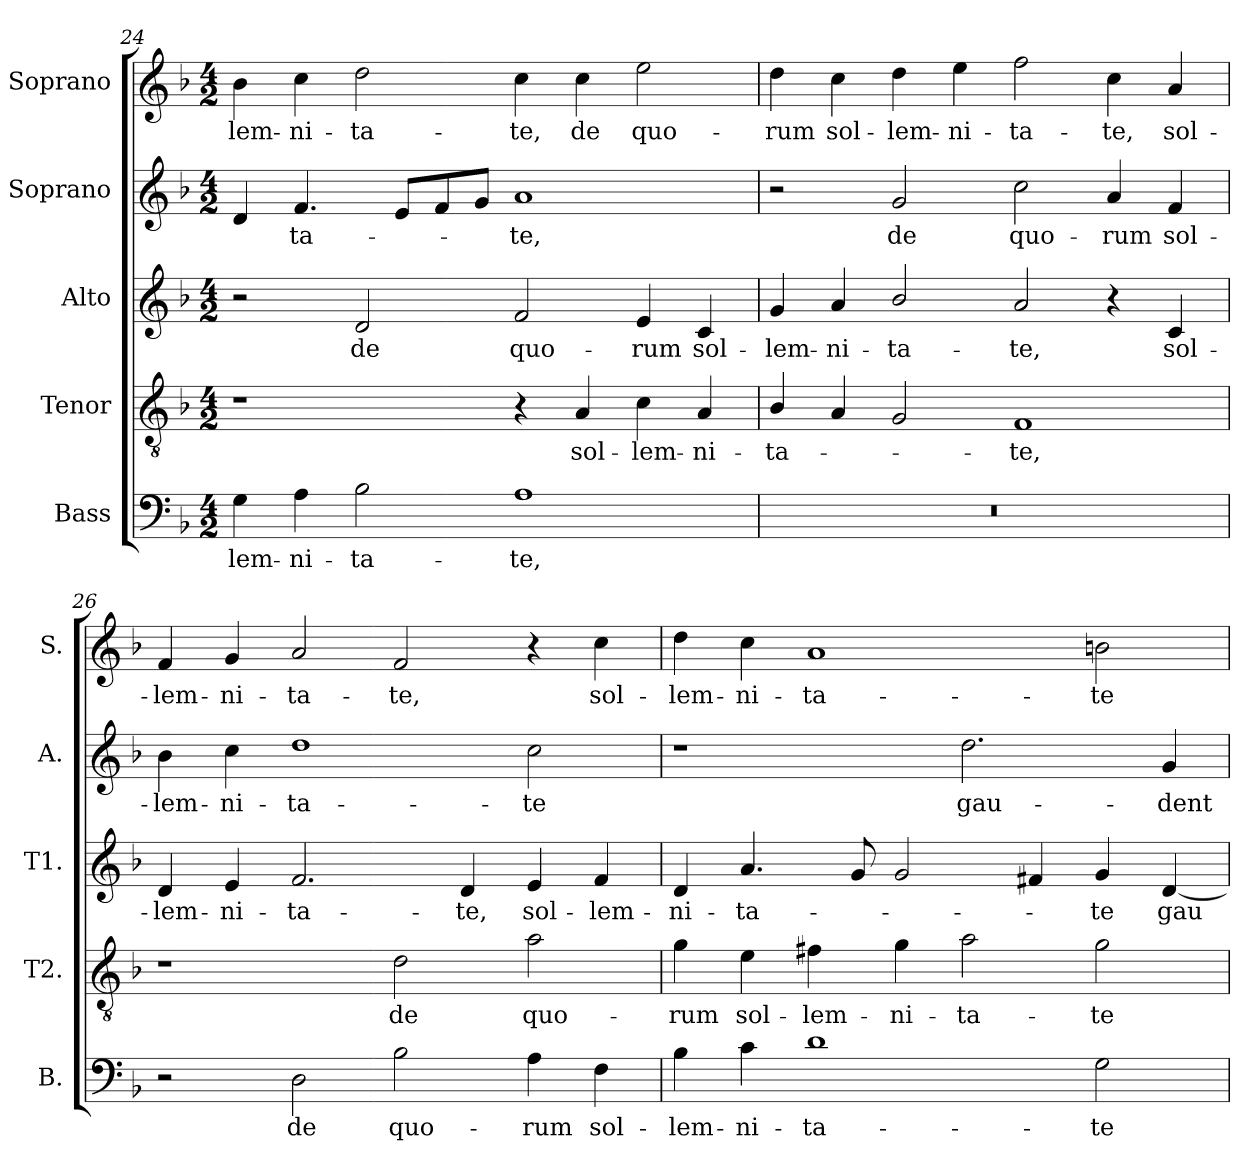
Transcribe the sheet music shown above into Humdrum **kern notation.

**kern	**text	**kern	**text	**kern	**text	**kern	**text	**kern	**text
*part5	*part5	*part4	*part4	*part3	*part3	*part2	*part2	*part1	*part1
*staff5	*staff5	*staff4	*staff4	*staff3	*staff3	*staff2	*staff2	*staff1	*staff1
*I"Bass	*	*I"Tenor	*	*I"Alto	*	*I"Soprano	*	*I"Soprano	*
*I'B.	*	*I'T2.	*	*I'T1.	*	*I'A.	*	*I'S.	*
!!LO:PB:g=z
*clefF4	*	*clefGv2	*	*clefG2	*	*clefG2	*	*clefG2	*
*	*	*ITrd7c12	*	*	*	*	*	*	*
*k[b-]	*	*k[b-]	*	*k[b-]	*	*k[b-]	*	*k[b-]	*
*F:	*	*F:	*	*F:	*	*F:	*	*F:	*
*M4/2	*	*M4/2	*	*M4/2	*	*M4/2	*	*M4/2	*
=24	=24	=24	=24	=24	=24	=24	=24	=24	=24
!	!LO:LY:b:color=#000000	!	!	!	!	!	!	!	!
!	!	!	!	!	!	!	!	!	!LO:LY:b:color=#000000
4Gi\	-lem-	1r	.	2r	.	4di/	.	4b-i\	-lem-
!	!LO:LY:b:color=#000000	!	!	!	!	!	!	!	!
!	!	!	!	!	!	!	!LO:LY:b:color=#000000	!	!
!	!	!	!	!	!	!	!	!	!LO:LY:b:color=#000000
4Ai\	-ni-	.	.	.	.	4.fi/	-ta-	4cci\	-ni-
!	!LO:LY:b:color=#000000	!	!	!	!	!	!	!	!
!	!	!	!	!	!LO:LY:b:color=#000000	!	!	!	!
!	!	!	!	!	!	!	!	!	!LO:LY:b:color=#000000
2B-i\	-ta-	.	.	2di/	de	.	.	2ddi\	-ta-
.	.	.	.	.	.	8ei/L	.	.	.
.	.	.	.	.	.	8fi/	.	.	.
.	.	.	.	.	.	8gi/J	.	.	.
!	!LO:LY:b:color=#000000	!	!	!	!	!	!	!	!
!	!	!	!	!	!LO:LY:b:color=#000000	!	!	!	!
!	!	!	!	!	!	!	!LO:LY:b:color=#000000	!	!
!	!	!	!	!	!	!	!	!	!LO:LY:b:color=#000000
1Ai	-te,	4r	.	2fi/	quo-	1ai	-te,	4cci\	-te,
!	!	!	!LO:LY:b:color=#000000	!	!	!	!	!	!
!	!	!	!	!	!	!	!	!	!LO:LY:b:color=#000000
.	.	4AAi/	sol-	.	.	.	.	4cci\	de
!	!	!	!LO:LY:b:color=#000000	!	!	!	!	!	!
!	!	!	!	!	!LO:LY:b:color=#000000	!	!	!	!
!	!	!	!	!	!	!	!	!	!LO:LY:b:color=#000000
.	.	4Ci\	-lem-	4ei/	-rum	.	.	2eei\	quo-
!	!	!	!LO:LY:b:color=#000000	!	!	!	!	!	!
!	!	!	!	!	!LO:LY:b:color=#000000	!	!	!	!
.	.	4AAi/	-ni-	4ci/	sol-	.	.	.	.
=25	=25	=25	=25	=25	=25	=25	=25	=25	=25
!LO:N:vis=1	!	!	!	!	!	!	!	!	!
!	!	!	!LO:LY:b:color=#000000	!	!	!	!	!	!
!	!	!	!	!	!LO:LY:b:color=#000000	!	!	!	!
!	!	!	!	!	!	!	!	!	!LO:LY:b:color=#000000
0r	.	4BB-i/	-ta-	4gi/	-lem-	2r	.	4ddi\	-rum
!	!	!	!	!	!LO:LY:b:color=#000000	!	!	!	!
!	!	!	!	!	!	!	!	!	!LO:LY:b:color=#000000
.	.	4AAi/	.	4ai/	-ni-	.	.	4cci\	sol-
!	!	!	!	!	!LO:LY:b:color=#000000	!	!	!	!
!	!	!	!	!	!	!	!LO:LY:b:color=#000000	!	!
!	!	!	!	!	!	!	!	!	!LO:LY:b:color=#000000
.	.	2GGi/	.	2b-i/	-ta-	2gi/	de	4ddi\	-lem-
!	!	!	!	!	!	!	!	!	!LO:LY:b:color=#000000
.	.	.	.	.	.	.	.	4eei\	-ni-
!	!	!	!LO:LY:b:color=#000000	!	!	!	!	!	!
!	!	!	!	!	!LO:LY:b:color=#000000	!	!	!	!
!	!	!	!	!	!	!	!LO:LY:b:color=#000000	!	!
!	!	!	!	!	!	!	!	!	!LO:LY:b:color=#000000
.	.	1FFi	-te,	2ai/	-te,	2cci\	quo-	2ffi\	-ta-
!	!	!	!	!	!	!	!LO:LY:b:color=#000000	!	!
!	!	!	!	!	!	!	!	!	!LO:LY:b:color=#000000
.	.	.	.	4r	.	4ai/	-rum	4cci\	-te,
!	!	!	!	!	!LO:LY:b:color=#000000	!	!	!	!
!	!	!	!	!	!	!	!LO:LY:b:color=#000000	!	!
!	!	!	!	!	!	!	!	!	!LO:LY:b:color=#000000
.	.	.	.	4ci/	sol-	4fi/	sol-	4ai/	sol-
=26	=26	=26	=26	=26	=26	=26	=26	=26	=26
!	!	!	!	!	!LO:LY:b:color=#000000	!	!	!	!
!	!	!	!	!	!	!	!LO:LY:b:color=#000000	!	!
!	!	!	!	!	!	!	!	!	!LO:LY:b:color=#000000
2r	.	1r	.	4di/	-lem-	4b-i\	-lem-	4fi/	-lem-
!	!	!	!	!	!LO:LY:b:color=#000000	!	!	!	!
!	!	!	!	!	!	!	!LO:LY:b:color=#000000	!	!
!	!	!	!	!	!	!	!	!	!LO:LY:b:color=#000000
.	.	.	.	4ei/	-ni-	4cci\	-ni-	4gi/	-ni-
!	!LO:LY:b:color=#000000	!	!	!	!	!	!	!	!
!	!	!	!	!	!LO:LY:b:color=#000000	!	!	!	!
!	!	!	!	!	!	!	!LO:LY:b:color=#000000	!	!
!	!	!	!	!	!	!	!	!	!LO:LY:b:color=#000000
2Di\	de	.	.	2.fi/	-ta-	1ddi	-ta-	2ai/	-ta-
!	!LO:LY:b:color=#000000	!	!	!	!	!	!	!	!
!	!	!	!LO:LY:b:color=#000000	!	!	!	!	!	!
!	!	!	!	!	!	!	!	!	!LO:LY:b:color=#000000
2B-i\	quo-	2Di\	de	.	.	.	.	2fi/	-te,
!	!	!	!	!	!LO:LY:b:color=#000000	!	!	!	!
.	.	.	.	4di/	-te,	.	.	.	.
!	!LO:LY:b:color=#000000	!	!	!	!	!	!	!	!
!	!	!	!LO:LY:b:color=#000000	!	!	!	!	!	!
!	!	!	!	!	!LO:LY:b:color=#000000	!	!	!	!
!	!	!	!	!	!	!	!LO:LY:b:color=#000000	!	!
4Ai\	-rum	2Ai\	quo-	4ei/	sol-	2cci\	-te	4r	.
!	!LO:LY:b:color=#000000	!	!	!	!	!	!	!	!
!	!	!	!	!	!LO:LY:b:color=#000000	!	!	!	!
!	!	!	!	!	!	!	!	!	!LO:LY:b:color=#000000
4Fi\	sol-	.	.	4fi/	-lem-	.	.	4cci\	sol-
!!LO:LB:g=z
=27	=27	=27	=27	=27	=27	=27	=27	=27	=27
!	!LO:LY:b:color=#000000	!	!	!	!	!	!	!	!
!	!	!	!LO:LY:b:color=#000000	!	!	!	!	!	!
!	!	!	!	!	!LO:LY:b:color=#000000	!	!	!	!
!	!	!	!	!	!	!	!	!	!LO:LY:b:color=#000000
4B-i\	-lem-	4Gi\	-rum	4di/	-ni-	1r	.	4ddi\	-lem-
!	!LO:LY:b:color=#000000	!	!	!	!	!	!	!	!
!	!	!	!LO:LY:b:color=#000000	!	!	!	!	!	!
!	!	!	!	!	!LO:LY:b:color=#000000	!	!	!	!
!	!	!	!	!	!	!	!	!	!LO:LY:b:color=#000000
4ci\	-ni-	4Ei\	sol-	4.ai/	-ta-	.	.	4cci\	-ni-
!	!LO:LY:b:color=#000000	!	!	!	!	!	!	!	!
!	!	!	!LO:LY:b:color=#000000	!	!	!	!	!	!
!	!	!	!	!	!	!	!	!	!LO:LY:b:color=#000000
1di	-ta-	4F#Xi\	-lem-	.	.	.	.	1ai	-ta-
.	.	.	.	8gi/	.	.	.	.	.
!	!	!	!LO:LY:b:color=#000000	!	!	!	!	!	!
.	.	4Gi\	-ni-	2gi/	.	.	.	.	.
!	!	!	!LO:LY:b:color=#000000	!	!	!	!	!	!
!	!	!	!	!	!	!	!LO:LY:b:color=#000000	!	!
.	.	2Ai\	-ta-	.	.	2.ddi\	gau-	.	.
.	.	.	.	4f#Xi/	.	.	.	.	.
!	!LO:LY:b:color=#000000	!	!	!	!	!	!	!	!
!	!	!	!LO:LY:b:color=#000000	!	!	!	!	!	!
!	!	!	!	!	!LO:LY:b:color=#000000	!	!	!	!
!	!	!	!	!	!	!	!	!	!LO:LY:b:color=#000000
2Gi\	-te	2Gi\	-te	4gi/	-te	.	.	2bni\	-te
!	!	!	!	!	!LO:LY:b:color=#000000	!	!	!	!
!	!	!	!	!	!	!	!LO:LY:b:color=#000000	!	!
.	.	.	.	[4di/	gau-	4gi/	-dent	.	.
=	=	=	=	=	=	=	=	=	=
*-	*-	*-	*-	*-	*-	*-	*-	*-	*-
